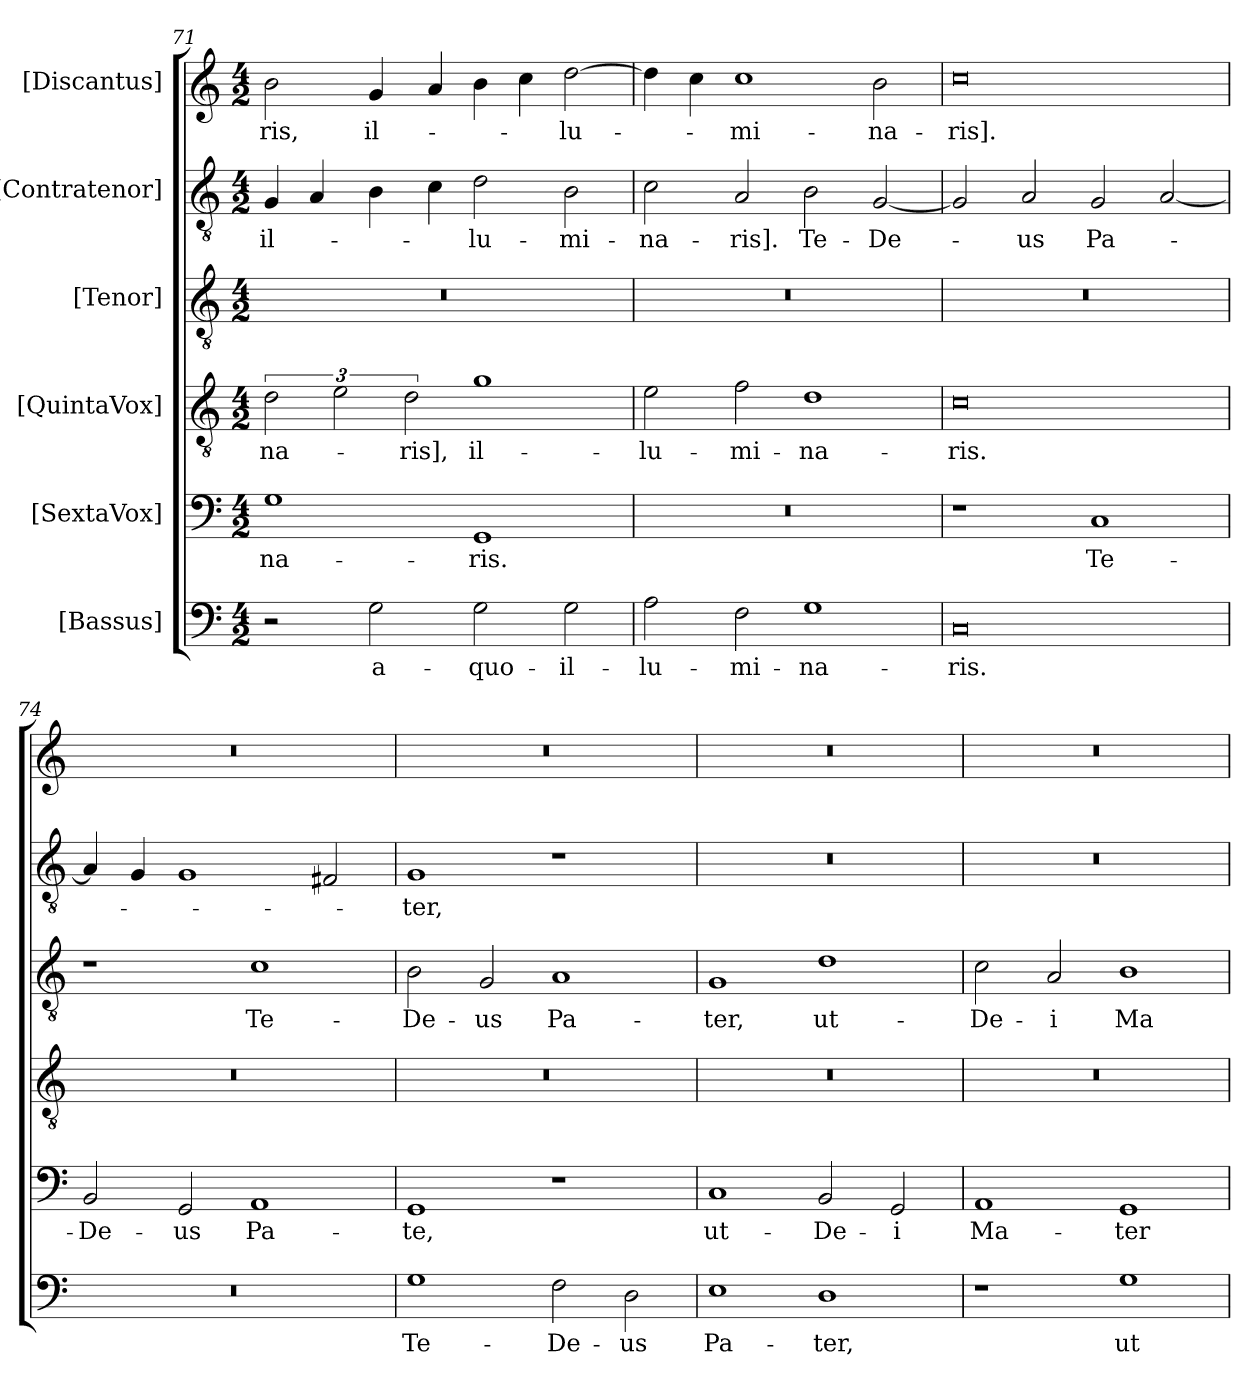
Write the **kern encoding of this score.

**kern	**text	**kern	**text	**kern	**text	**kern	**text	**kern	**text	**kern	**text
*part6	*part6	*part5	*part5	*part4	*part4	*part3	*part3	*part2	*part2	*part1	*part1
*staff6	*staff6	*staff5	*staff5	*staff4	*staff4	*staff3	*staff3	*staff2	*staff2	*staff1	*staff1
*I"[Bassus]	*	*I"[SextaVox]	*	*I"[QuintaVox]	*	*I"[Tenor]	*	*I"[Contratenor]	*	*I"[Discantus]	*
*clefF4	*	*clefF4	*	*clefGv2	*	*clefGv2	*	*clefGv2	*	*clefG2	*
*k[]	*	*k[]	*	*k[]	*	*k[]	*	*k[]	*	*k[]	*
*M4/2	*	*M4/2	*	*M4/2	*	*M4/2	*	*M4/2	*	*M4/2	*
=71	=71	=71	=71	=71	=71	=71	=71	=71	=71	=71	=71
2r	.	1G\	-na-	3d\	-na-	0r	.	4G/	il-	2b\	-ris,
.	.	.	.	.	.	.	.	4A/	.	.	.
.	.	.	.	3e\	.	.	.	.	.	.	.
2G\	a-	.	.	.	.	.	.	4B\	.	4g/	il-
.	.	.	.	3d\	-ris],	.	.	.	.	.	.
.	.	.	.	.	.	.	.	4c\	.	4a/	.
2G\	quo-	1GG/	-ris.	1g\	il-	.	.	2d\	-lu-	4b\	.
.	.	.	.	.	.	.	.	.	.	4cc\	.
2G\	il-	.	.	.	.	.	.	2B\	-mi-	[2dd\	-lu-
=72	=72	=72	=72	=72	=72	=72	=72	=72	=72	=72	=72
2A\	-lu-	0r	.	2e\	-lu-	0r	.	2c\	-na-	4dd\]	.
.	.	.	.	.	.	.	.	.	.	4cc\	.
2F\	-mi-	.	.	2f\	-mi-	.	.	2A/	-ris].	1cc\	-mi-
1G\	-na-	.	.	1d\	-na-	.	.	2B\	Te-	.	.
.	.	.	.	.	.	.	.	[2G/	De-	2b\	-na-
=73	=73	=73	=73	=73	=73	=73	=73	=73	=73	=73	=73
0C/	-ris.	1r	.	0c\	-ris.	0r	.	2G/]	.	0cc\	-ris].
.	.	.	.	.	.	.	.	2A/	-us	.	.
.	.	1C/	Te-	.	.	.	.	2G/	Pa-	.	.
.	.	.	.	.	.	.	.	[2A/	.	.	.
=74	=74	=74	=74	=74	=74	=74	=74	=74	=74	=74	=74
0r	.	2BB/	De-	0r	.	1r	.	4A/]	.	0r	.
.	.	.	.	.	.	.	.	4G/	.	.	.
.	.	2GG/	-us	.	.	.	.	1G/	.	.	.
.	.	1AA/	Pa-	.	.	1c\	Te-	.	.	.	.
.	.	.	.	.	.	.	.	2F#X/	.	.	.
=75	=75	=75	=75	=75	=75	=75	=75	=75	=75	=75	=75
1G\	Te-	1GG/	-te,	0r	.	2B\	De-	1G/	-ter,	0r	.
.	.	.	.	.	.	2G/	-us	.	.	.	.
2F\	De-	1r	.	.	.	1A/	Pa-	1r	.	.	.
2D\	-us	.	.	.	.	.	.	.	.	.	.
=76	=76	=76	=76	=76	=76	=76	=76	=76	=76	=76	=76
1E\	Pa-	1C/	ut-	0r	.	1G/	-ter,	0r	.	0r	.
1D\	-ter,	2BB/	De-	.	.	1d\	ut-	.	.	.	.
.	.	2GG/	-i	.	.	.	.	.	.	.	.
=77	=77	=77	=77	=77	=77	=77	=77	=77	=77	=77	=77
1r	.	1AA/	Ma-	0r	.	2c\	De-	0r	.	0r	.
.	.	.	.	.	.	2A/	-i	.	.	.	.
1G\	ut-	1GG/	-ter	.	.	1B\	Ma-	.	.	.	.
=	=	=	=	=	=	=	=	=	=	=	=
*-	*-	*-	*-	*-	*-	*-	*-	*-	*-	*-	*-
